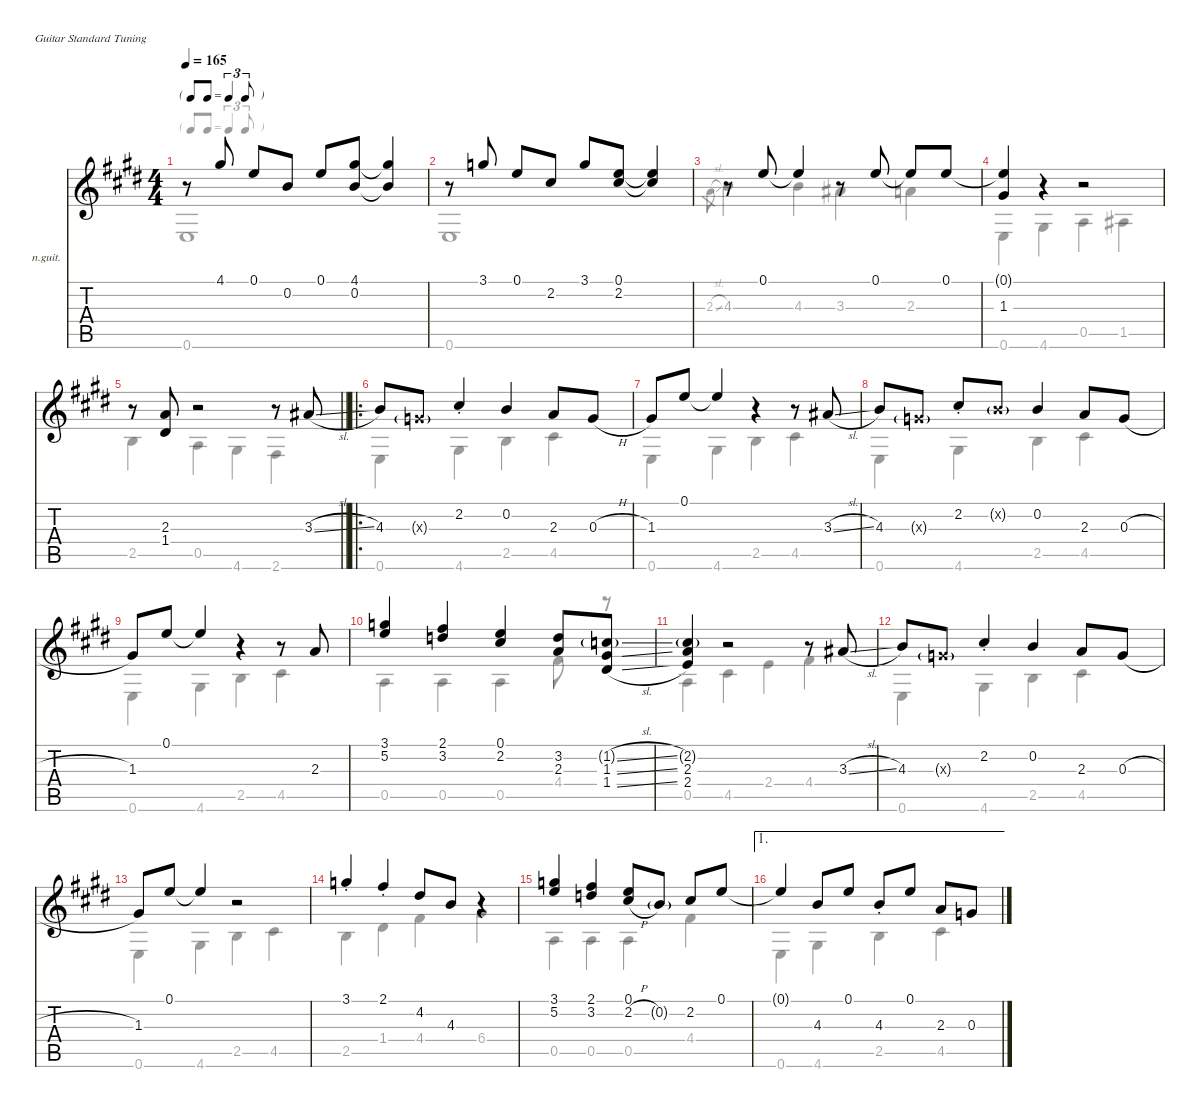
\defaultSystemsLayout 4
\hideDynamics
\bracketExtendMode nobrackets
\firstSystemTrackNameOrientation horizontal
\otherSystemsTrackNameOrientation horizontal
\track ("Гитара" "n.guit.") {instrument acousticguitarnylon}
\staff {score tabs}
\tuning (E4 B3 G3 D3 A2 E2)
\voice
\ts (4 4)
\beaming (8 2 2 2 2)
\tf triplet8th
\tempo 165
\clef g2
\ks e
r.8{dy f instrument acousticguitarnylon beam Up} 4.1{acc #}.8{beam Up} 0.1{acc forcenatural}.8{beam Up} 0.2{acc forcenatural}.8{beam Up} 0.1{acc forcenatural}.8{beam Up} (4.1{acc #} 0.2{acc forcenatural}).8{beam Up} (4.1{t acc #} 0.2{t acc forcenatural}).4{beam Up} |
r.8{beam Up} 3.1{acc forcenatural}.8{beam Up} 0.1{acc forcenatural}.8{beam Up} 2.2{acc #}.8{beam Up} 3.1{acc forcenatural}.8{beam Up} (0.1{acc forcenatural} 2.2{acc #}).8{beam Up} (0.1{t acc forcenatural} 2.2{t acc #}).4{beam Up} |
r.8{beam Up} 0.1{acc forcenatural}.8{beam Up} 0.1{t acc forcenatural}.4{beam Up} r.8{beam Up} 0.1{acc forcenatural}.8{beam Up} 0.1{t acc forcenatural}.8{beam Up} 0.1{acc forcenatural}.8{beam Up} |
(0.1{t acc forcenatural} 1.3{acc #}).4{beam Up} r.4{beam Up} r.2{beam Up} |
\barLineRight lightlight
r.8{beam Up} (2.3{acc forcenatural} 1.4{acc #}).8{beam Up} r.2{beam Up} r.8{beam Up} 3.3{sl acc #}.8{beam Up} |
\ro
4.3{acc forcenatural}.8{beam Up} 0.3{g x acc forcenatural}.8{dy mf beam Up} 2.2{st acc #}.4{dy f beam Up} 0.2{acc forcenatural}.4{beam Up} 2.3{acc forcenatural}.8{beam Up} 0.3{h acc forcenatural}.8{beam Up} |
1.3{acc #}.8{beam Up} 0.1{acc forcenatural}.8{beam Up} 0.1{t acc forcenatural}.4{beam Up} r.4{beam Up} r.8{beam Up} 3.3{sl acc #}.8{beam Up} |
4.3{acc forcenatural}.8{beam Up} 0.3{g x acc forcenatural}.8{dy mf beam Up} 2.2{st acc #}.8{dy f beam Up} 0.2{g x acc forcenatural}.8{dy mf beam Up} 0.2{acc forcenatural}.4{dy f beam Up} 2.3{acc forcenatural}.8{beam Up} 0.3{h acc forcenatural}.8{beam Up} |
1.3{acc #}.8{beam Up} 0.1{acc forcenatural}.8{beam Up} 0.1{t acc forcenatural}.4{beam Up} r.4{beam Up} r.8{beam Up} 2.3{acc forcenatural}.8{beam Up} |
(3.1{acc forcenatural} 5.2{acc forcenatural}).4{beam Up} (2.1{acc #} 3.2{acc forcenatural}).4{beam Up} (0.1{acc forcenatural} 2.2{acc #}).4{beam Up} (3.2{acc forcenatural} 2.3{acc forcenatural}).8{beam Up} (1.2{sl g acc forcenatural} 1.3{sl acc #} 1.4{sl acc #}).8{beam Up} |
(2.2{g acc #} 2.3{acc forcenatural} 2.4{acc forcenatural}).4{beam Up} r.2{beam Up} r.8{beam Up} 3.3{sl acc #}.8{beam Up} |
4.3{acc forcenatural}.8{beam Up} 0.3{g x acc forcenatural}.8{dy mf beam Up} 2.2{st acc #}.4{dy f beam Up} 0.2{acc forcenatural}.4{beam Up} 2.3{acc forcenatural}.8{beam Up} 0.3{h acc forcenatural}.8{beam Up} |
1.3{acc #}.8{beam Up} 0.1{acc forcenatural}.8{beam Up} 0.1{t acc forcenatural}.4{beam Up} r.2{beam Up} |
3.1{st acc forcenatural}.4{beam Up} 2.1{st acc #}.4{beam Up} 4.2{acc #}.8{beam Up} 4.3{acc forcenatural}.8{beam Up} r.4{beam Up} |
(3.1{acc forcenatural} 5.2{acc forcenatural}).4{beam Up} (2.1{acc #} 3.2{acc forcenatural}).4{beam Up} (0.1{acc forcenatural} 2.2{h acc #}).8{beam Up} 0.2{g acc forcenatural}.8{dy mf beam Up} 2.2{acc #}.8{dy f beam Up} 0.1{acc forcenatural}.8{beam Up} |
\ae 1
0.1{t acc forcenatural}.4{beam Up} 4.3{acc forcenatural}.8{beam Up} 0.1{acc forcenatural}.8{dy mf beam Up} 4.3{st acc forcenatural}.8{dy f beam Up} 0.1{acc forcenatural}.8{dy mf beam Up} 2.3{acc forcenatural}.8{dy f beam Up} 0.3{h acc forcenatural}.8{beam Up}
\voice
\clef g2
\ottava regular
\simile none
\ks e
0.6{acc forcenatural}.1{dy f beam Down} |
0.6{acc forcenatural}.1{beam Down} |
2.3{sl acc forcenatural}.8{gr dy mf beam Down} 4.3{acc forcenatural}.4{dy f beam Down} 4.3{acc forcenatural}.4{beam Down} 3.3{acc #}.4{beam Down} 2.3{acc forcenatural}.4{beam Down} |
0.6{acc forcenatural}.4{beam Down} 4.6{acc #}.4{beam Down} 0.5{acc forcenatural}.4{beam Down} 1.5{acc #}.4{beam Down} |
\barLineRight lightlight
2.5{acc forcenatural}.4{beam Down} 0.5{acc forcenatural}.4{beam Down} 4.6{acc #}.4{beam Down} 2.6{acc #}.4{beam Down} |
0.6{acc forcenatural}.4{beam Down} 4.6{acc #}.4{beam Down} 2.5{acc forcenatural}.4{beam Down} 4.5{acc #}.4{beam Down} |
0.6{acc forcenatural}.4{beam Down} 4.6{acc #}.4{beam Down} 2.5{acc forcenatural}.4{beam Down} 4.5{acc #}.4{beam Down} |
0.6{acc forcenatural}.4{beam Down} 4.6{acc #}.4{beam Down} 2.5{acc forcenatural}.4{beam Down} 4.5{acc #}.4{beam Down} |
0.6{acc forcenatural}.4{beam Down} 4.6{acc #}.4{beam Down} 2.5{acc forcenatural}.4{beam Down} 4.5{acc #}.4{beam Down} |
0.5{acc forcenatural}.4{beam Down} 0.5{acc forcenatural}.4{beam Down} 0.5{acc forcenatural}.4{beam Down} 4.4{acc #}.8{beam Down} r.8{beam Down} |
0.5{acc forcenatural}.4{beam Down} 4.5{acc #}.4{beam Down} 2.4{acc forcenatural}.4{beam Down} 4.4{acc #}.4{beam Down} |
0.6{acc forcenatural}.4{beam Down} 4.6{acc #}.4{beam Down} 2.5{acc forcenatural}.4{beam Down} 4.5{acc #}.4{beam Down} |
0.6{acc forcenatural}.4{beam Down} 4.6{acc #}.4{beam Down} 2.5{acc forcenatural}.4{beam Down} 4.5{acc #}.4{beam Down} |
2.5{acc forcenatural}.4{beam Down} 1.4{acc #}.4{beam Down} 4.4{acc #}.4{beam Down} 6.4{acc #}.4{beam Down} |
0.5{acc forcenatural}.4{beam Down} 0.5{acc forcenatural}.4{beam Down} 0.5{acc forcenatural}.4{beam Down} 4.4{acc #}.4{beam Down} |
0.6{acc forcenatural}.4{beam Down} 4.6{acc #}.4{beam Down} 2.5{acc forcenatural}.4{beam Down} 4.5{acc #}.4{beam Down}
